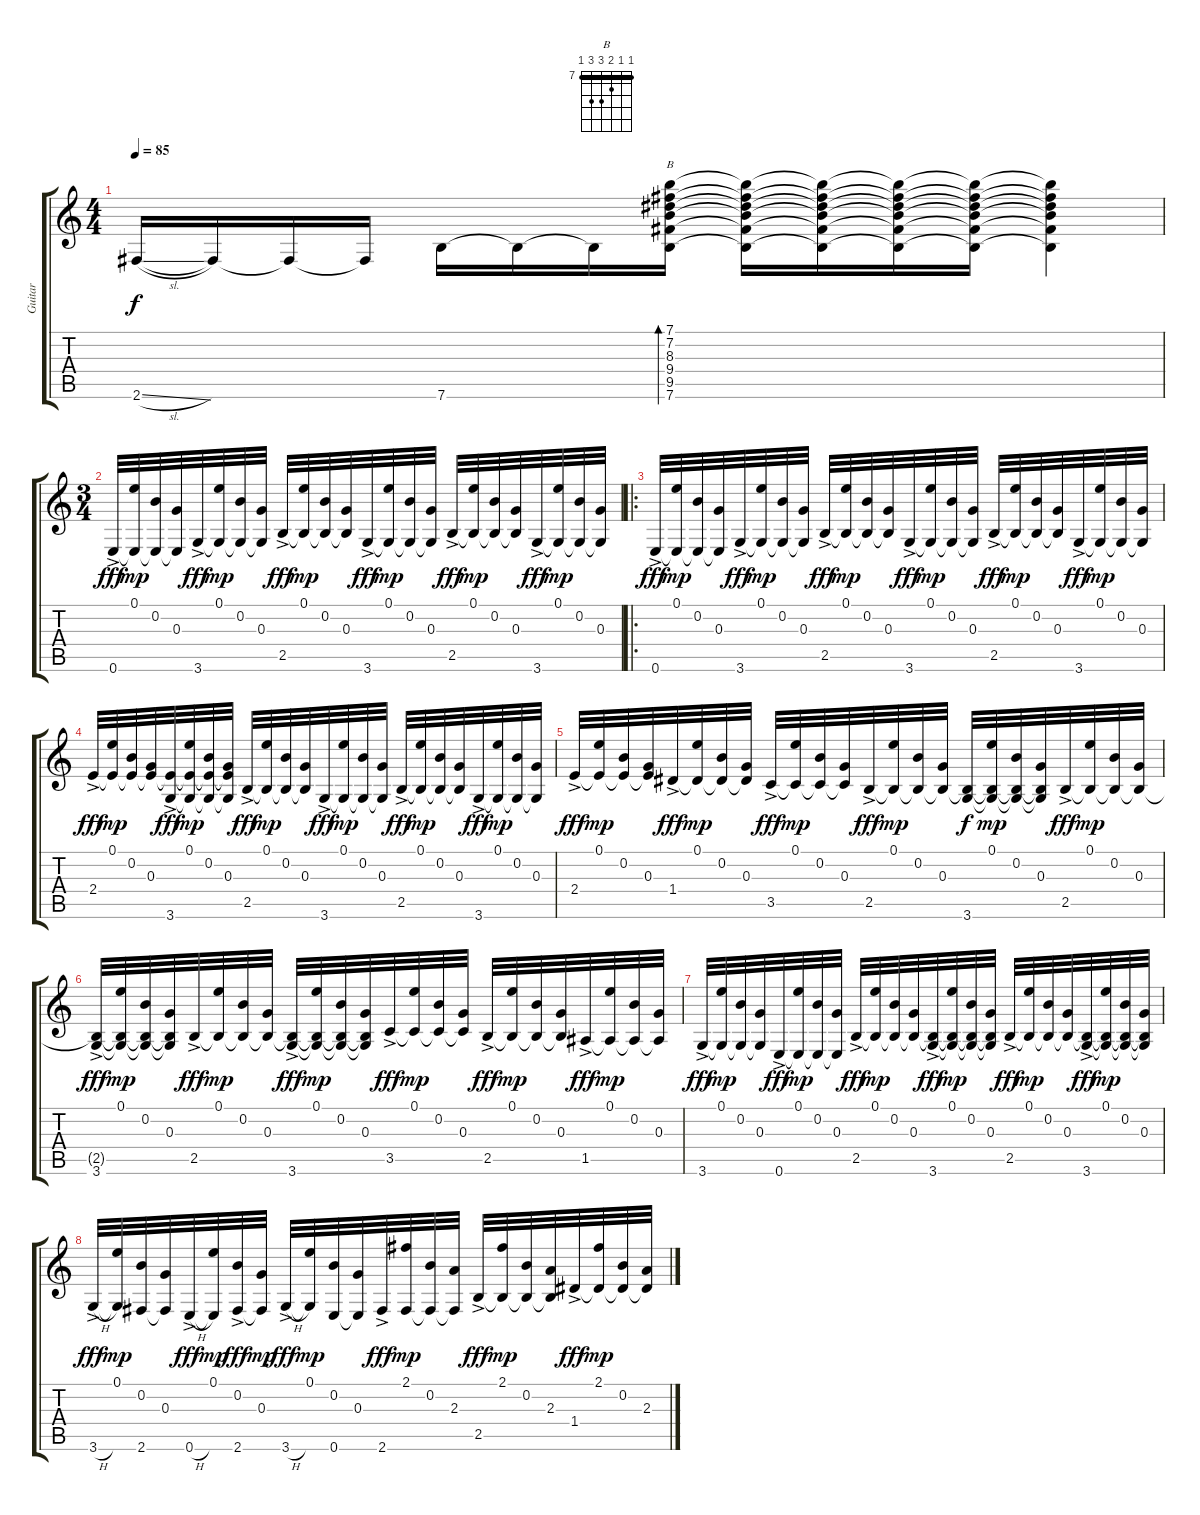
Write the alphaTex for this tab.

\track ("Guitar" "Guitar") {instrument acousticguitarnylon}
\staff {score tabs}
\tuning (E4 B3 G3 D3 A2 E2) {hide}
\chord ("B" 7 7 8 9 9 7) {firstfret 7 barre 7}
\ts (4 4)
\tempo 85
\clef g2
\ks c
2.6{sl}.16{dy f} 2.6{t}.16 2.6{t}.16 2.6{t}.16 7.6.16 7.6{t}.16 7.6{t}.16 (7.1 7.2 8.3 9.4 9.5 7.6).16{bd 480 ch "B"} (7.1{t} 7.2{t} 8.3{t} 9.4{t} 9.5{t} 7.6{t}).16 (7.1{t} 7.2{t} 8.3{t} 9.4{t} 9.5{t} 7.6{t}).16 (7.1{t} 7.2{t} 8.3{t} 9.4{t} 9.5{t} 7.6{t}).16 (7.1{t} 7.2{t} 8.3{t} 9.4{t} 9.5{t} 7.6{t}).16 (7.1{t} 7.2{t} 8.3{t} 9.4{t} 9.5{t} 7.6{t}).4 |
\ts (3 4)
0.6{ac}.32{dy fff} (0.1 0.6{t}).32{dy mp} (0.2 0.6{t}).32 (0.3 0.6{t}).32 3.6{ac}.32{dy fff} (0.1 3.6{t}).32{dy mp} (0.2 3.6{t}).32 (0.3 3.6{t}).32 2.5{ac}.32{dy fff} (0.1 2.5{t}).32{dy mp} (0.2 2.5{t}).32 (0.3 2.5{t}).32 3.6{ac}.32{dy fff} (0.1 3.6{t}).32{dy mp} (0.2 3.6{t}).32 (0.3 3.6{t}).32 2.5{ac}.32{dy fff} (0.1 2.5{t}).32{dy mp} (0.2 2.5{t}).32 (0.3 2.5{t}).32 3.6{ac}.32{dy fff} (0.1 3.6{t}).32{dy mp} (0.2 3.6{t}).32 (0.3 3.6{t}).32 |
\ro
0.6{ac}.32{dy fff} (0.1 0.6{t}).32{dy mp} (0.2 0.6{t}).32 (0.3 0.6{t}).32 3.6{ac}.32{dy fff} (0.1 3.6{t}).32{dy mp} (0.2 3.6{t}).32 (0.3 3.6{t}).32 2.5{ac}.32{dy fff} (0.1 2.5{t}).32{dy mp} (0.2 2.5{t}).32 (0.3 2.5{t}).32 3.6{ac}.32{dy fff} (0.1 3.6{t}).32{dy mp} (0.2 3.6{t}).32 (0.3 3.6{t}).32 2.5{ac}.32{dy fff} (0.1 2.5{t}).32{dy mp} (0.2 2.5{t}).32 (0.3 2.5{t}).32 3.6{ac}.32{dy fff} (0.1 3.6{t}).32{dy mp} (0.2 3.6{t}).32 (0.3 3.6{t}).32 |
2.4{ac}.32{dy fff} (0.1 2.4{t}).32{dy mp} (0.2 2.4{t}).32 (0.3 2.4{t}).32 (2.4{t} 3.6{ac}).32{dy fff} (0.1 2.4{t} 3.6{t}).32{dy mp} (0.2 2.4{t} 3.6{t}).32 (0.3 2.4{t} 3.6{t}).32 2.5{ac}.32{dy fff} (0.1 2.5{t}).32{dy mp} (0.2 2.5{t}).32 (0.3 2.5{t}).32 3.6{ac}.32{dy fff} (0.1 3.6{t}).32{dy mp} (0.2 3.6{t}).32 (0.3 3.6{t}).32 2.5{ac}.32{dy fff} (0.1 2.5{t}).32{dy mp} (0.2 2.5{t}).32 (0.3 2.5{t}).32 3.6{ac}.32{dy fff} (0.1 3.6{t}).32{dy mp} (0.2 3.6{t}).32 (0.3 3.6{t}).32 |
2.4{ac}.32{dy fff} (0.1 2.4{t}).32{dy mp} (0.2 2.4{t}).32 (0.3 2.4{t}).32 1.4{ac}.32{dy fff} (0.1 1.4{t}).32{dy mp} (0.2 1.4{t}).32 (0.3 1.4{t}).32 3.5{ac}.32{dy fff} (0.1 3.5{t}).32{dy mp} (0.2 3.5{t}).32 (0.3 3.5{t}).32 2.5{ac}.32{dy fff} (0.1 2.5{t}).32{dy mp} (0.2 2.5{t}).32 (0.3 2.5{t}).32 (2.5{t} 3.6).32{dy f} (0.1 2.5{t} 3.6{t}).32{dy mp} (0.2 2.5{t} 3.6{t}).32 (0.3 2.5{t} 3.6{t}).32 2.5{ac}.32{dy fff} (0.1 2.5{t}).32{dy mp} (0.2 2.5{t}).32 (0.3 2.5{t}).32 |
(2.5{t} 3.6{ac}).32{dy fff} (0.1 2.5{t} 3.6{t}).32{dy mp} (0.2 2.5{t} 3.6{t}).32 (0.3 2.5{t} 3.6{t}).32 2.5{ac}.32{dy fff} (0.1 2.5{t}).32{dy mp} (0.2 2.5{t}).32 (0.3 2.5{t}).32 (2.5{t} 3.6{ac}).32{dy fff} (0.1 2.5{t} 3.6{t}).32{dy mp} (0.2 2.5{t} 3.6{t}).32 (0.3 2.5{t} 3.6{t}).32 3.5{ac}.32{dy fff} (0.1 3.5{t}).32{dy mp} (0.2 3.5{t}).32 (0.3 3.5{t}).32 2.5{ac}.32{dy fff} (0.1 2.5{t}).32{dy mp} (0.2 2.5{t}).32 (0.3 2.5{t}).32 1.5{ac}.32{dy fff} (0.1 1.5{t}).32{dy mp} (0.2 1.5{t}).32 (0.3 1.5{t}).32 |
3.6{ac}.32{dy fff} (0.1 3.6{t}).32{dy mp} (0.2 3.6{t}).32 (0.3 3.6{t}).32 0.6{ac}.32{dy fff} (0.1 0.6{t}).32{dy mp} (0.2 0.6{t}).32 (0.3 0.6{t}).32 2.5{ac}.32{dy fff} (0.1 2.5{t}).32{dy mp} (0.2 2.5{t}).32 (0.3 2.5{t}).32 (2.5{t} 3.6{ac}).32{dy fff} (0.1 2.5{t} 3.6{t}).32{dy mp} (0.2 2.5{t} 3.6{t}).32 (0.3 2.5{t} 3.6{t}).32 2.5{ac}.32{dy fff} (0.1 2.5{t}).32{dy mp} (0.2 2.5{t}).32 (0.3 2.5{t}).32 (2.5{t} 3.6{ac}).32{dy fff} (0.1 2.5{t} 3.6{t}).32{dy mp} (0.2 2.5{t} 3.6{t}).32 (0.3 2.5{t} 3.6{t}).32 |
3.6{h ac}.32{dy fff} (0.1 3.6{t}).32{dy mp} (0.2 2.6).32 (0.3 2.6{t}).32 0.6{h ac}.32{dy fff} (0.1 0.6{t}).32{dy mp} (0.2 2.6{ac}).32{dy fff} (0.3 2.6{t}).32{dy mp} 3.6{h ac}.32{dy fff} (0.1 3.6{t}).32{dy mp} (0.2 0.6).32 (0.3 0.6{t}).32 2.6{ac}.32{dy fff} (2.1 2.6{t}).32{dy mp} (0.2 2.6{t}).32 (2.3 2.6{t}).32 2.5{ac}.32{dy fff} (2.1 2.5{t}).32{dy mp} (0.2 2.5{t}).32 (2.3 2.5{t}).32 1.4{ac}.32{dy fff} (2.1 1.4{t}).32{dy mp} (0.2 1.4{t}).32 (2.3 1.4{t}).32
